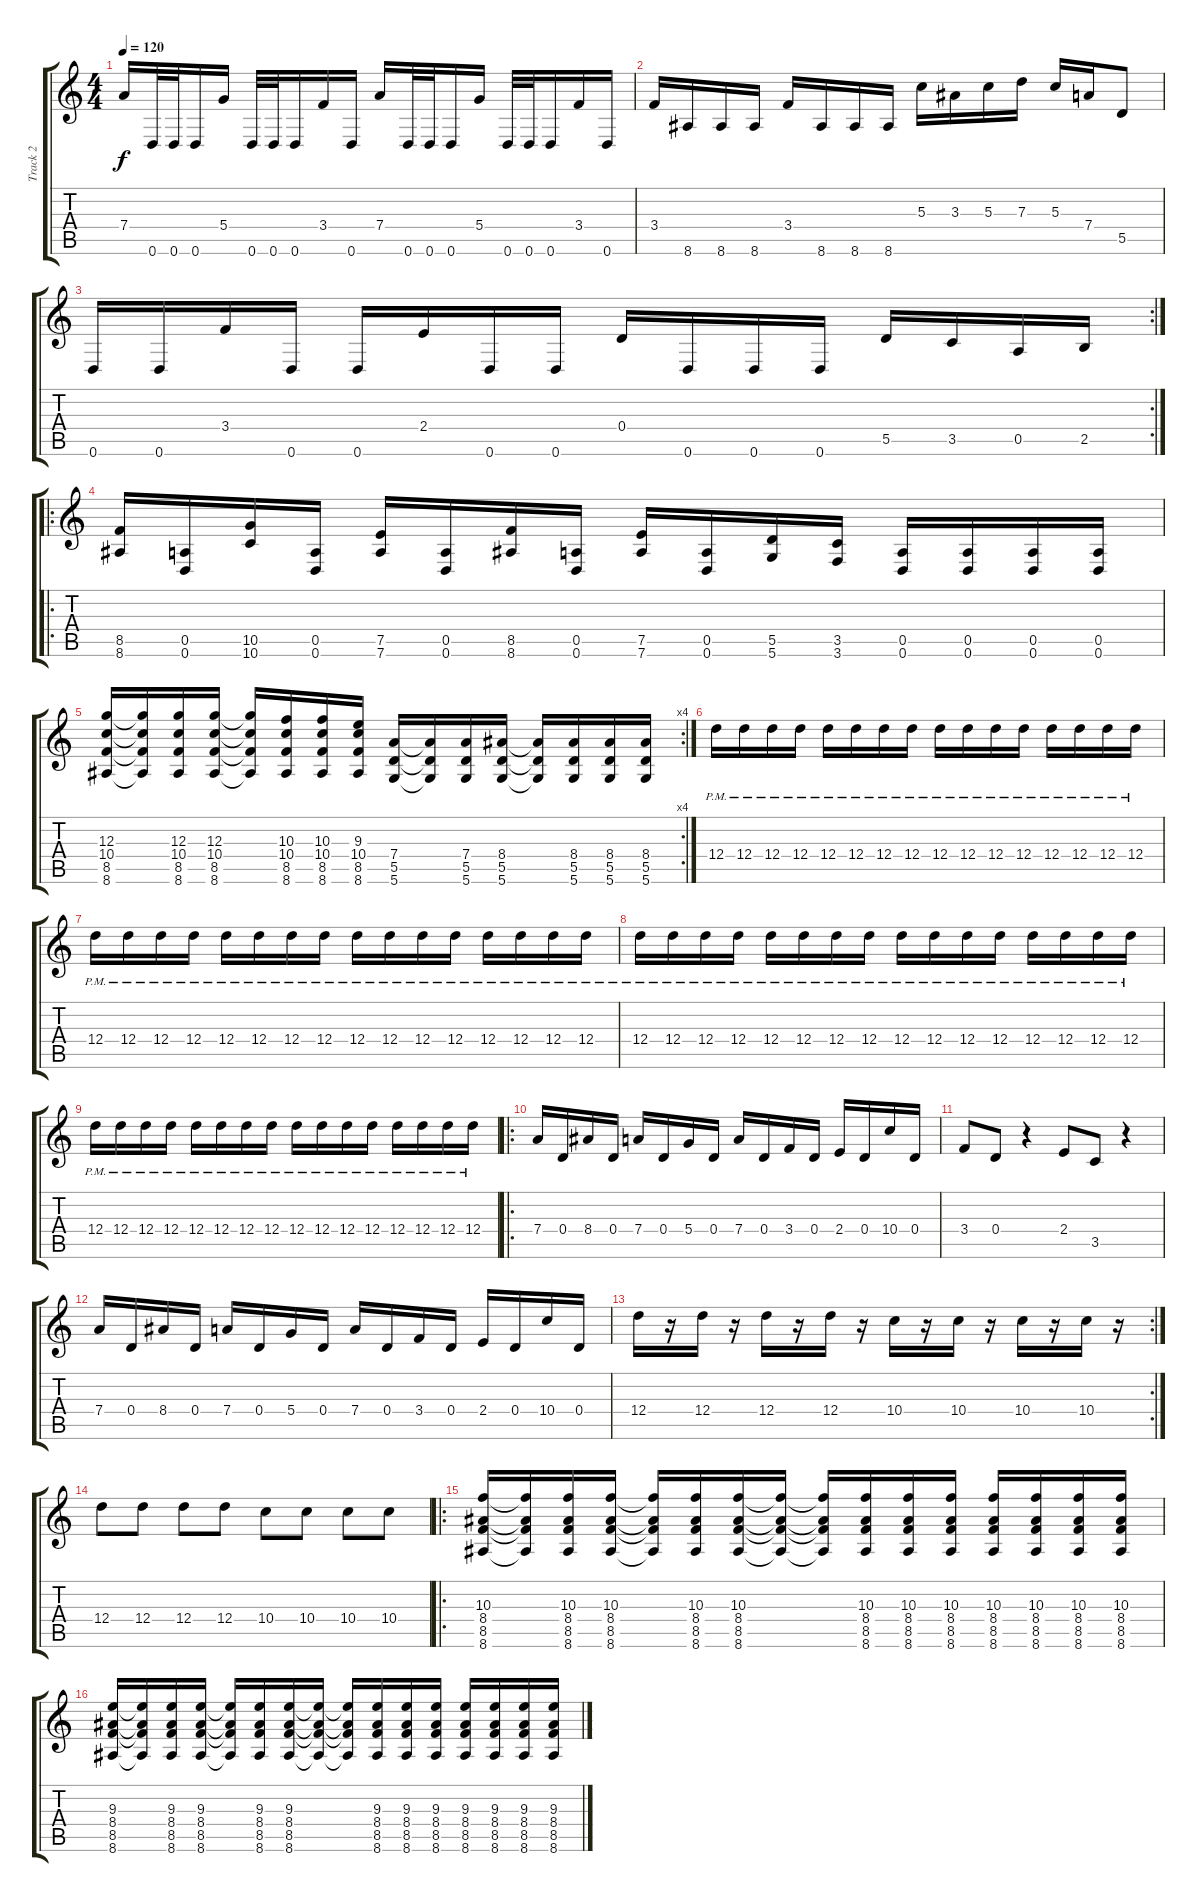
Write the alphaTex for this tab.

\track ("Track 2" "Track 2") {instrument distortionguitar}
\staff {score tabs}
\tuning (E4 B3 G3 D3 A2 D2) {hide}
\ts (4 4)
\tempo 120
\clef g2
\ks c
7.4.16{dy f} 0.6.32 0.6.32 0.6.16 5.4.16 0.6.32 0.6.32 0.6.16 3.4.16 0.6.16 7.4.16 0.6.32 0.6.32 0.6.16 5.4.16 0.6.32 0.6.32 0.6.16 3.4.16 0.6.16 |
3.4.16 8.6.16 8.6.16 8.6.16 3.4.16 8.6.16 8.6.16 8.6.16 5.3.16 3.3.16 5.3.16 7.3.16 5.3.16 7.4.16 5.5.8 |
\rc 2
0.6.16 0.6.16 3.4.16 0.6.16 0.6.16 2.4.16 0.6.16 0.6.16 0.4.16 0.6.16 0.6.16 0.6.16 5.5.16 3.5.16 0.5.16 2.5.16 |
\ro
(8.5 8.6).16 (0.5 0.6).16 (10.5 10.6).16 (0.5 0.6).16 (7.5 7.6).16 (0.5 0.6).16 (8.5 8.6).16 (0.5 0.6).16 (7.5 7.6).16 (0.5 0.6).16 (5.5 5.6).16 (3.5 3.6).16 (0.5 0.6).16 (0.5 0.6).16 (0.5 0.6).16 (0.5 0.6).16 |
\rc 4
(12.3 10.4 8.5 8.6).16 (12.3{t} 10.4{t} 8.5{t} 8.6{t}).16 (12.3 10.4 8.5 8.6).16 (12.3 10.4 8.5 8.6).16 (12.3{t} 10.4{t} 8.5{t} 8.6{t}).16 (10.3 10.4 8.5 8.6).16 (10.3 10.4 8.5 8.6).16 (9.3 10.4 8.5 8.6).16 (7.4 5.5 5.6).16 (7.4{t} 5.5{t} 5.6{t}).16 (7.4 5.5 5.6).16 (8.4 5.5 5.6).16 (8.4{t} 5.5{t} 5.6{t}).16 (8.4 5.5 5.6).16 (8.4 5.5 5.6).16 (8.4 5.5 5.6).16 |
12.4{pm}.16 12.4{pm}.16 12.4{pm}.16 12.4{pm}.16 12.4{pm}.16 12.4{pm}.16 12.4{pm}.16 12.4{pm}.16 12.4{pm}.16 12.4{pm}.16 12.4{pm}.16 12.4{pm}.16 12.4{pm}.16 12.4{pm}.16 12.4{pm}.16 12.4{pm}.16 |
12.4{pm}.16 12.4{pm}.16 12.4{pm}.16 12.4{pm}.16 12.4{pm}.16 12.4{pm}.16 12.4{pm}.16 12.4{pm}.16 12.4{pm}.16 12.4{pm}.16 12.4{pm}.16 12.4{pm}.16 12.4{pm}.16 12.4{pm}.16 12.4{pm}.16 12.4{pm}.16 |
12.4{pm}.16 12.4{pm}.16 12.4{pm}.16 12.4{pm}.16 12.4{pm}.16 12.4{pm}.16 12.4{pm}.16 12.4{pm}.16 12.4{pm}.16 12.4{pm}.16 12.4{pm}.16 12.4{pm}.16 12.4{pm}.16 12.4{pm}.16 12.4{pm}.16 12.4{pm}.16 |
12.4{pm}.16 12.4{pm}.16 12.4{pm}.16 12.4{pm}.16 12.4{pm}.16 12.4{pm}.16 12.4{pm}.16 12.4{pm}.16 12.4{pm}.16 12.4{pm}.16 12.4{pm}.16 12.4{pm}.16 12.4{pm}.16 12.4{pm}.16 12.4{pm}.16 12.4{pm}.16 |
\ro
7.4.16 0.4.16 8.4.16 0.4.16 7.4.16 0.4.16 5.4.16 0.4.16 7.4.16 0.4.16 3.4.16 0.4.16 2.4.16 0.4.16 10.4.16 0.4.16 |
3.4.8 0.4.8 r.4 2.4.8 3.5.8 r.4 |
7.4.16 0.4.16 8.4.16 0.4.16 7.4.16 0.4.16 5.4.16 0.4.16 7.4.16 0.4.16 3.4.16 0.4.16 2.4.16 0.4.16 10.4.16 0.4.16 |
\rc 2
12.4.16 r.16 12.4.16 r.16 12.4.16 r.16 12.4.16 r.16 10.4.16 r.16 10.4.16 r.16 10.4.16 r.16 10.4.16 r.16 |
12.4.8 12.4.8 12.4.8 12.4.8 10.4.8 10.4.8 10.4.8 10.4.8 |
\ro
(10.3 8.4 8.5 8.6).16 (10.3{t} 8.4{t} 8.5{t} 8.6{t}).16 (10.3 8.4 8.5 8.6).16 (10.3 8.4 8.5 8.6).16 (10.3{t} 8.4{t} 8.5{t} 8.6{t}).16 (10.3 8.4 8.5 8.6).16 (10.3 8.4 8.5 8.6).16 (10.3{t} 8.4{t} 8.5{t} 8.6{t}).16 (10.3{t} 8.4{t} 8.5{t} 8.6{t}).16 (10.3 8.4 8.5 8.6).16 (10.3 8.4 8.5 8.6).16 (10.3 8.4 8.5 8.6).16 (10.3 8.4 8.5 8.6).16 (10.3 8.4 8.5 8.6).16 (10.3 8.4 8.5 8.6).16 (10.3 8.4 8.5 8.6).16 |
(9.3 8.4 8.5 8.6).16 (9.3{t} 8.4{t} 8.5{t} 8.6{t}).16 (9.3 8.4 8.5 8.6).16 (9.3 8.4 8.5 8.6).16 (9.3{t} 8.4{t} 8.5{t} 8.6{t}).16 (9.3 8.4 8.5 8.6).16 (9.3 8.4 8.5 8.6).16 (9.3{t} 8.4{t} 8.5{t} 8.6{t}).16 (9.3{t} 8.4{t} 8.5{t} 8.6{t}).16 (9.3 8.4 8.5 8.6).16 (9.3 8.4 8.5 8.6).16 (9.3 8.4 8.5 8.6).16 (9.3 8.4 8.5 8.6).16 (9.3 8.4 8.5 8.6).16 (9.3 8.4 8.5 8.6).16 (9.3 8.4 8.5 8.6).16
